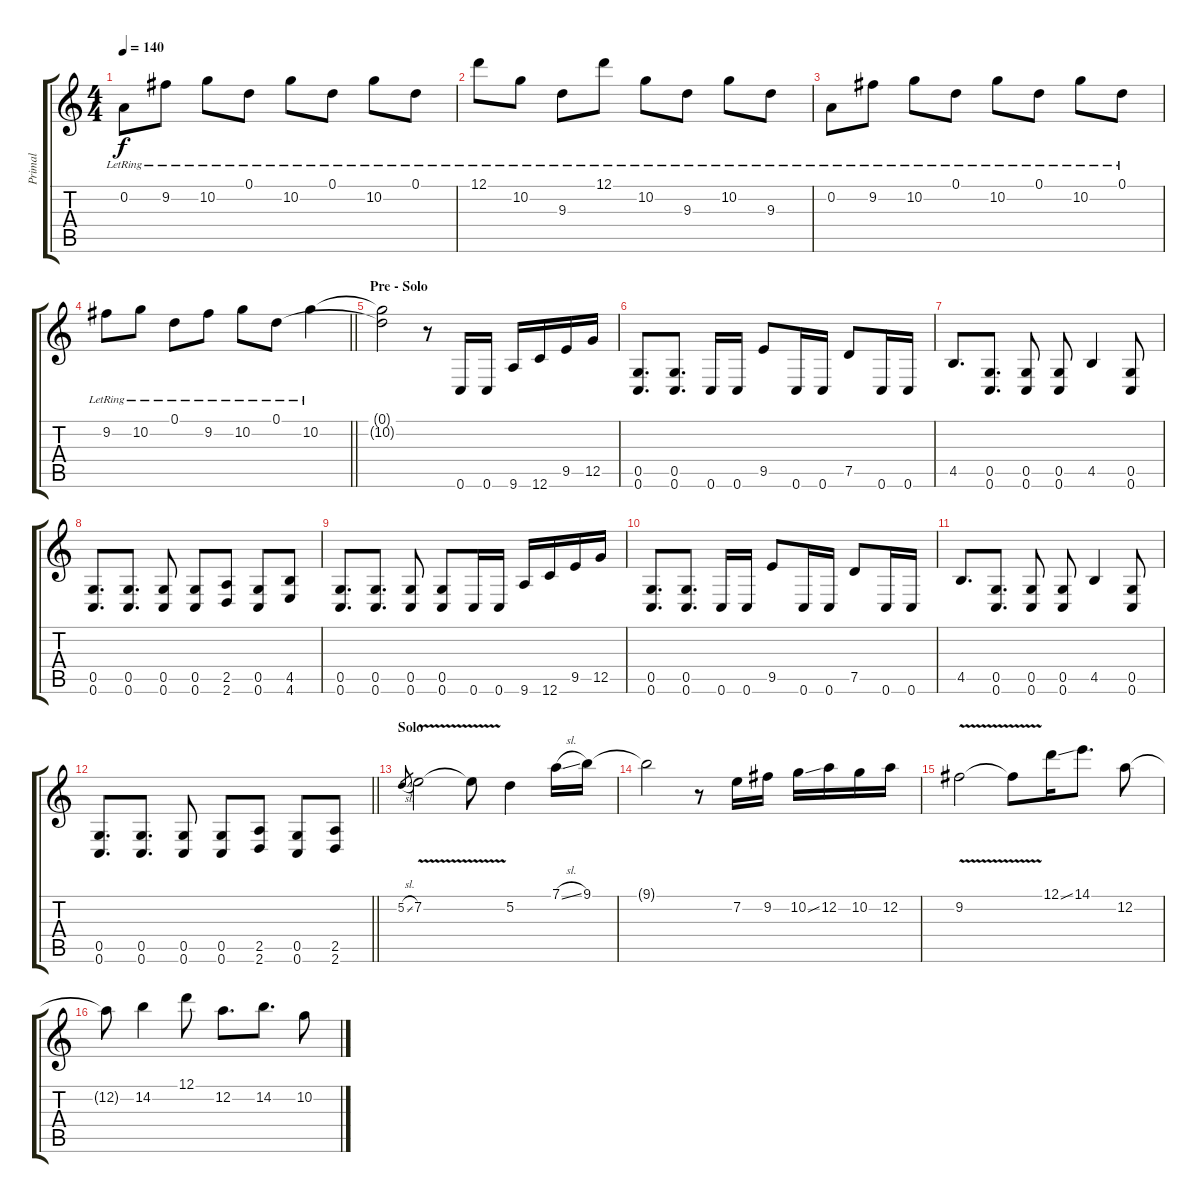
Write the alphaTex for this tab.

\track ("Primal" "Primal") {instrument overdrivenguitar}
\staff {score tabs}
\tuning (D4 A3 F3 C3 G2 C2) {hide}
\ts (4 4)
\tempo 140
\clef g2
\ks c
0.2{lr}.8{dy f} 9.2{lr}.8 10.2{lr}.8 0.1{lr}.8 10.2{lr}.8 0.1{lr}.8 10.2{lr}.8 0.1{lr}.8 |
12.1{lr}.8 10.2{lr}.8 9.3{lr}.8 12.1{lr}.8 10.2{lr}.8 9.3{lr}.8 10.2{lr}.8 9.3{lr}.8 |
0.2{lr}.8 9.2{lr}.8 10.2{lr}.8 0.1{lr}.8 10.2{lr}.8 0.1{lr}.8 10.2{lr}.8 0.1{lr}.8 |
\barLineRight lightlight
9.2{lr}.8 10.2{lr}.8 0.1{lr}.8 9.2{lr}.8 10.2{lr}.8 0.1{lr}.8 10.2{lr}.4 |
\section ("" "Pre - Solo")
(0.1{t} 10.2{t}).2 r.8 0.6.16 0.6.16 9.6.16 12.6.16 9.5.16 12.5.16 |
(0.5 0.6).8{d} (0.5 0.6).8{d} 0.6.16 0.6.16 9.5.8 0.6.16 0.6.16 7.5.8 0.6.16 0.6.16 |
4.5.8{d} (0.5 0.6).8{d} (0.5 0.6).8 (0.5 0.6).8 4.5.4 (0.5 0.6).8 |
(0.5 0.6).8{d} (0.5 0.6).8{d} (0.5 0.6).8 (0.5 0.6).8 (2.5 2.6).8 (0.5 0.6).8 (4.5 4.6).8 |
(0.5 0.6).8{d} (0.5 0.6).8{d} (0.5 0.6).8 (0.5 0.6).8 0.6.16 0.6.16 9.6.16 12.6.16 9.5.16 12.5.16 |
(0.5 0.6).8{d} (0.5 0.6).8{d} 0.6.16 0.6.16 9.5.8 0.6.16 0.6.16 7.5.8 0.6.16 0.6.16 |
4.5.8{d} (0.5 0.6).8{d} (0.5 0.6).8 (0.5 0.6).8 4.5.4 (0.5 0.6).8 |
\barLineRight lightlight
(0.5 0.6).8{d} (0.5 0.6).8{d} (0.5 0.6).8 (0.5 0.6).8 (2.5 2.6).8 (0.5 0.6).8 (2.5 2.6).8 |
\section ("" "Solo")
5.2{sl}.8{gr} 7.2{v}.2 7.2{t}.8 5.2.4 7.1{sl}.16 9.1.16 |
9.1{t}.2 r.8 7.2.16 9.2.16 10.2{ss}.16 12.2.16 10.2.16 12.2.16 |
9.2{v}.2 9.2{t}.8 12.1{ss}.16 14.1.8{d} 12.2.8 |
12.2{t}.8 14.2.4 12.1.8 12.2.8{d} 14.2.8{d} 10.2.8
